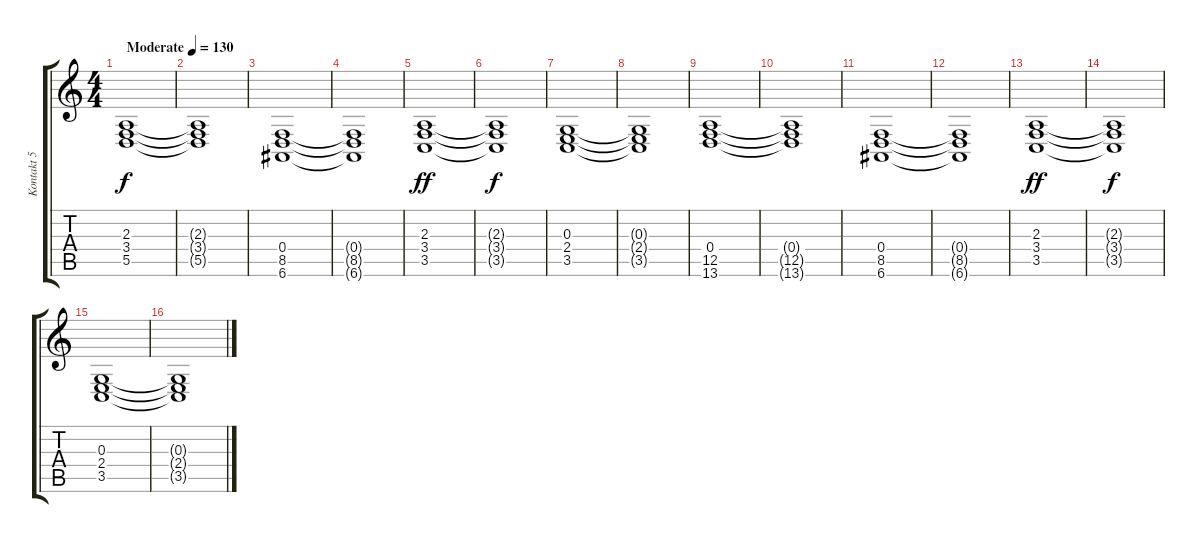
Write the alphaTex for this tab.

\track ("Kontakt 5 #2 (MIDI)" "Kontakt 5 ") {instrument frenchhorn}
\staff {score tabs}
\tuning (E4 B3 G3 D3 A2 E2) {hide}
\ts (4 4)
\tempo (130 "Moderate")
\clef g2
\ks c
(2.3 3.4 5.5).1{dy f instrument frenchhorn} |
(2.3{t} 3.4{t} 5.5{t}).1 |
(0.4 8.5 6.6).1 |
(0.4{t} 8.5{t} 6.6{t}).1 |
(2.3 3.4 3.5).1{dy ff} |
(2.3{t} 3.4{t} 3.5{t}).1{dy f} |
(0.3 2.4 3.5).1 |
(0.3{t} 2.4{t} 3.5{t}).1 |
(0.4 12.5 13.6).1 |
(0.4{t} 12.5{t} 13.6{t}).1 |
(0.4 8.5 6.6).1 |
(0.4{t} 8.5{t} 6.6{t}).1 |
(2.3 3.4 3.5).1{dy ff} |
(2.3{t} 3.4{t} 3.5{t}).1{dy f} |
(0.3 2.4 3.5).1 |
(0.3{t} 2.4{t} 3.5{t}).1
